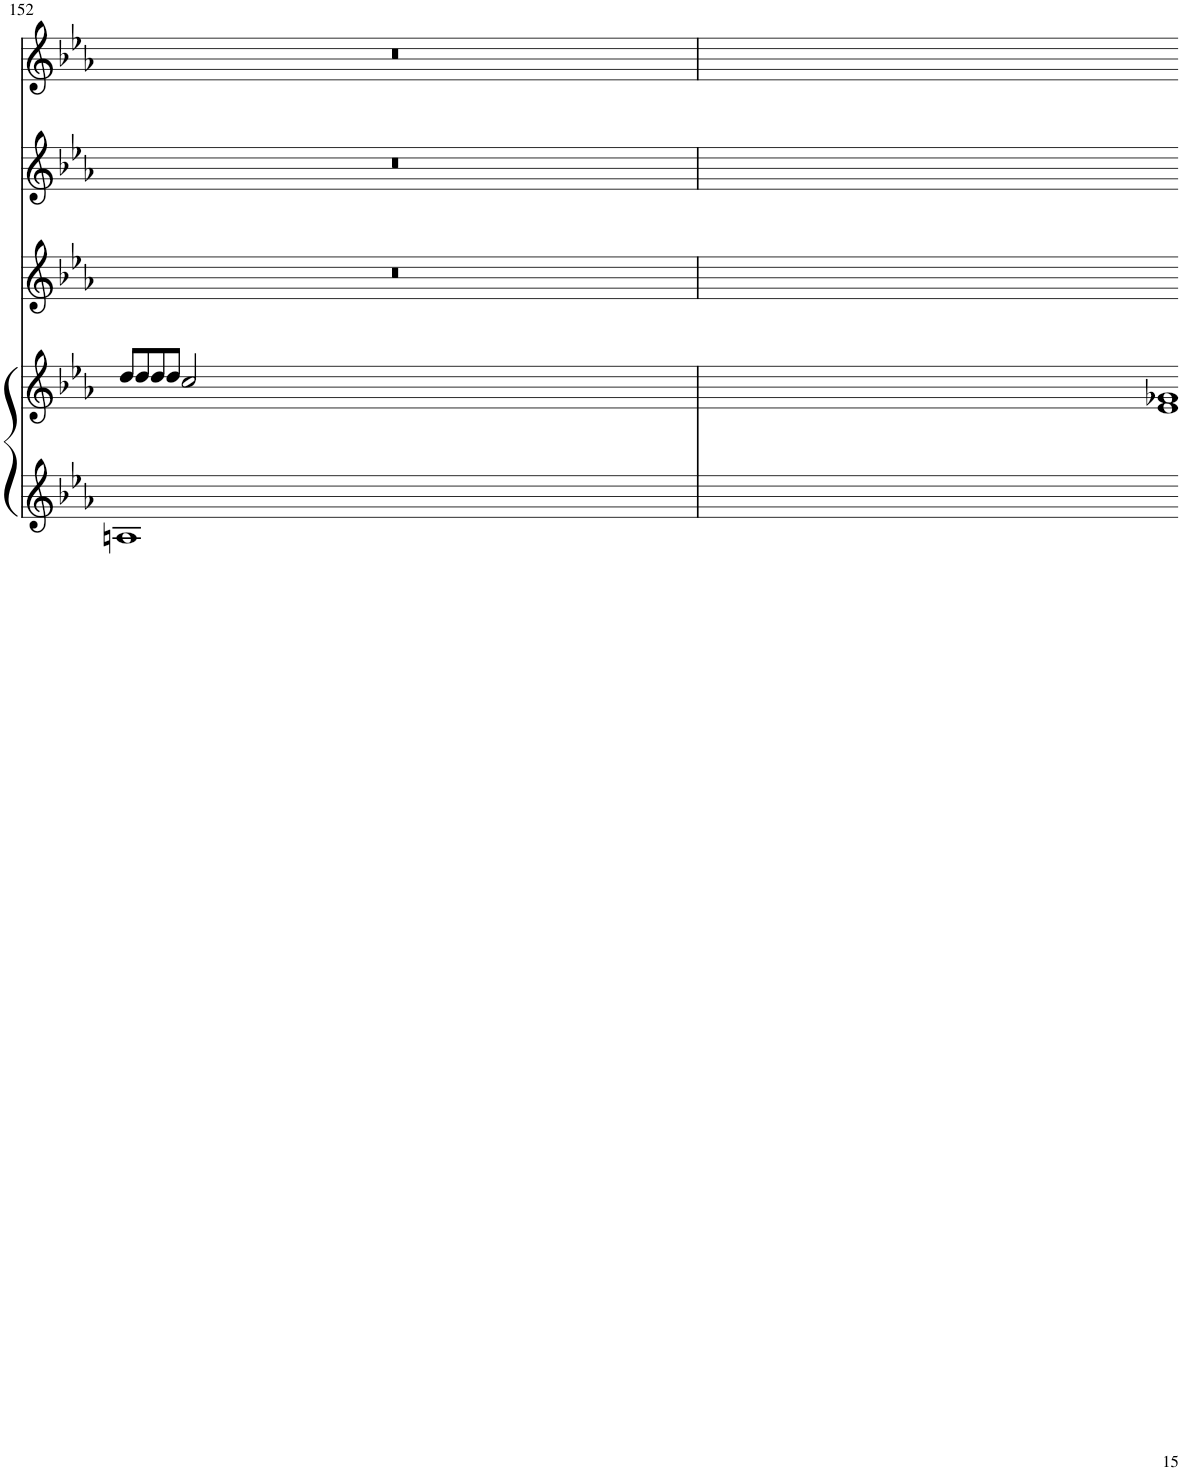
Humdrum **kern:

**kern	**kern	**kern	**kern	**kern
*part4	*part4	*part3	*part2	*part1
*staff5	*staff4	*staff3	*staff2	*staff1
*I"Piano	*	*I"Piano	*I"Piano	*I"Piano
*I'Pno	*	*I'Pno	*I'Pno	*I'Pno
!!LO:PB:g=z
*clefG2	*clefG2	*clefG2	*clefG2	*clefG2
*k[b-e-a-]	*k[b-e-a-]	*k[b-e-a-]	*k[b-e-a-]	*k[b-e-a-]
*M4/4	*M4/4	*M4/4	*M4/4	*M4/4
*met(c)	*met(c)	*met(c)	*met(c)	*met(c)
=152	=152	=152	=152	=152
*	*^	*	*	*
1An	8dd/L	1%64ryy	1r	1r	1r
.	8dd/	.	.	.	.
.	8dd/	.	.	.	.
.	8dd/J	.	.	.	.
.	2cc/	.	.	.	.
!LO:N:vis=00.	!LO:N:vis=00.	!	!	!	!
1%45ryy	1%45ryy	.	1%90ryy	1%90ryy	1%90ryy
1%45ryy	1ryy	.	.	.	.
.	1ryy	.	.	.	.
.	1ryy	.	.	.	.
.	1ryy	.	.	.	.
.	1ryy	.	.	.	.
.	1ryy	.	.	.	.
.	1ryy	.	.	.	.
.	1ryy	.	.	.	.
.	1ryy	.	.	.	.
.	1ryy	.	.	.	.
.	1ryy	.	.	.	.
.	1ryy	.	.	.	.
.	1ryy	.	.	.	.
.	1%32ryy	.	.	.	.
.	.	1e- 1g-X	.	.	.
*	*v	*v	*	*	*
=	=	=	=	=
*-	*-	*-	*-	*-
